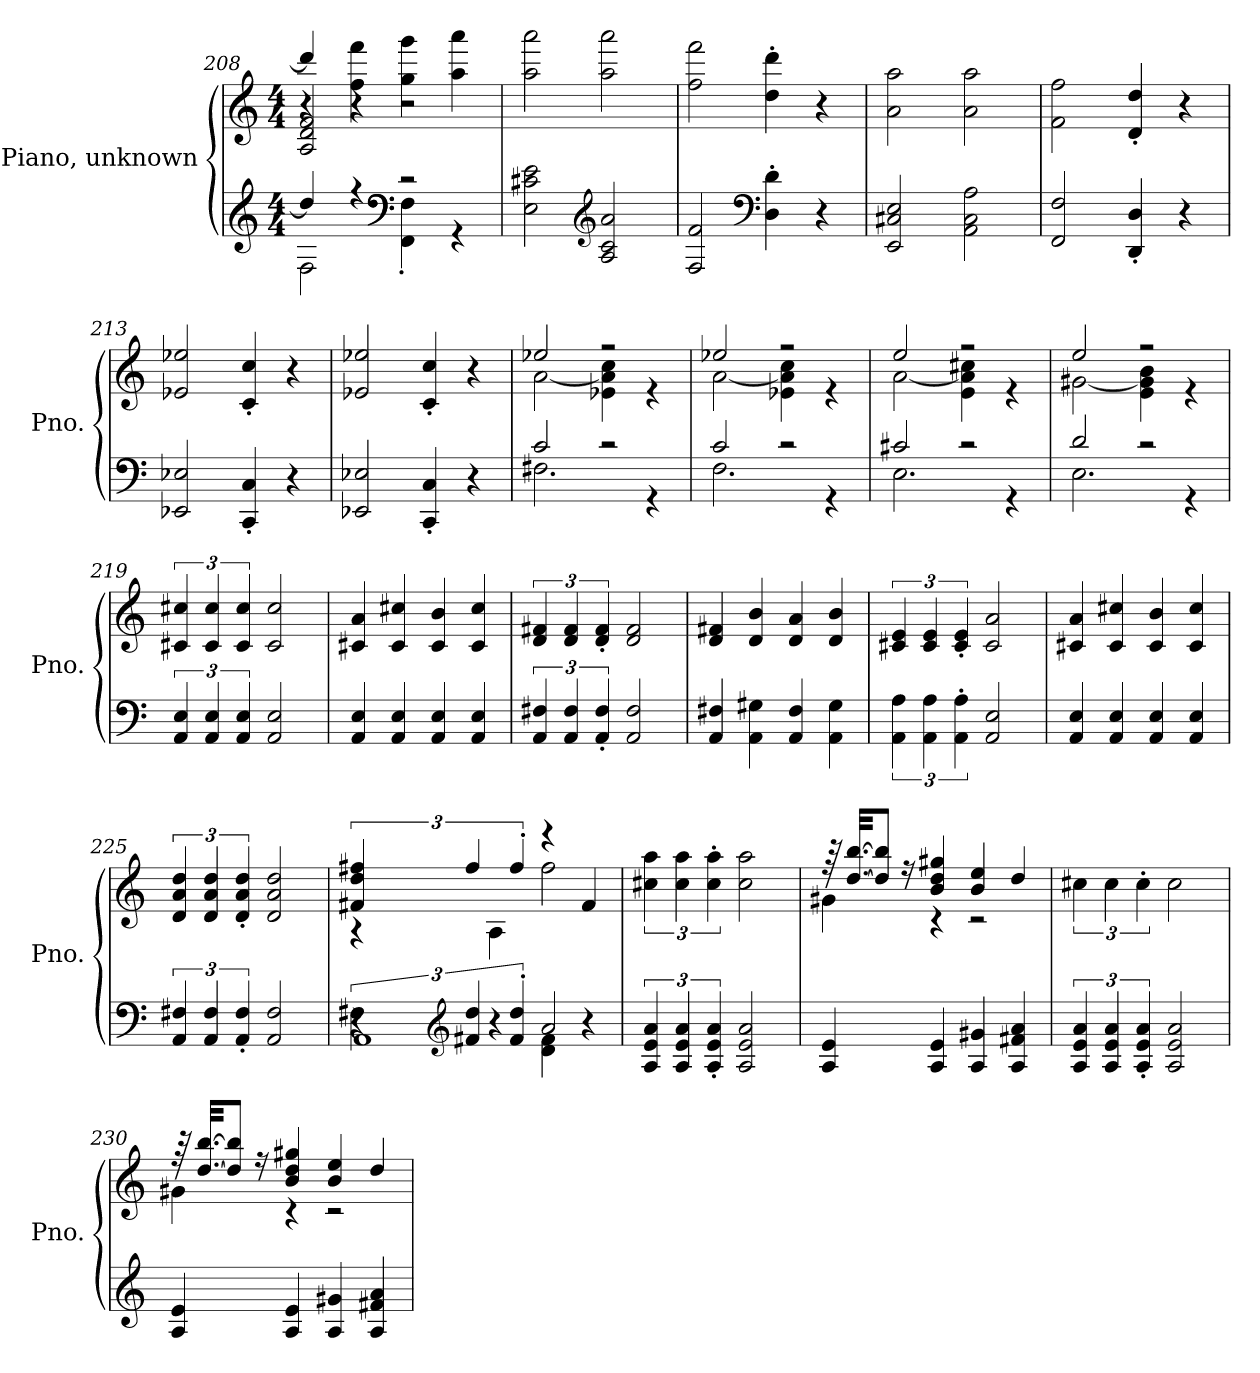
**kern	**kern
*part1	*part1
*staff2	*staff1
*I"Piano, unknown	*
*I'Pno.	*
!!LO:LB:g=z
*clefG2	*clefG2
*k[]	*k[]
*M4/4	*M4/4
=208	=208
*^	*^
*	*	*	*^
4dd/]	2F\	4ddd/]	4r	2A/ 2d/ 2f/
4r	.	4r	4ff\ 4fff\	.
*clefF4	*	*	*	*
2r	4FF\' 4F\'	2r	4gg\ 4ggg\	2r
.	4r	.	4aa\ 4aaa\	.
*v	*v	*	*	*
*	*v	*v	*v
=209	=209
2E\ 2c#X\ 2e\	2aa\ 2aaa\
*clefG2	*
2A/ 2c#/ 2a/	2aa\ 2aaa\
=210	=210
2F/ 2f/	2ff\ 2fff\
*clefF4	*
4D\' 4d\'	4dd\' 4ddd\'
4r	4r
=211	=211
2EE/ 2C#X/ 2E/	2a\ 2aa\
2AA\ 2C#\ 2A\	2a\ 2aa\
=212	=212
2FF/ 2F/	2f\ 2ff\
4DD/' 4D/'	4d/' 4dd/'
4r	4r
=213	=213
2EE-X/ 2E-X/	2e-X/ 2ee-X/
4CC/' 4C/'	4c/' 4cc/'
4r	4r
=214	=214
2EE-X/ 2E-X/	2e-X/ 2ee-X/
4CC/' 4C/'	4c/' 4cc/'
4r	4r
=215	=215
*^	*^
2c/	2.F#X\	2ee-X/	[2a\
2r	.	2r	4e-X\ 4a\] 4cc\
.	4r	.	4r
=216	=216	=216	=216
2c/	2.F\	2ee-X/	[2a\
2r	.	2r	4e-X\ 4a\] 4cc\
.	4r	.	4r
!!LO:PB:g=z	!!
=217	=217	=217	=217
2c#X/	2.E\	2ee/	[2a\
2r	.	2r	4e\ 4a\] 4cc#X\
.	4r	.	4r
=218	=218	=218	=218
2d/	2.E\	2ee/	[2g#X\
2r	.	2r	4e\ 4g#\] 4b\
.	4r	.	4r
*v	*v	*	*
*	*v	*v
=219	=219
6AA/ 6E/	6c#X/ 6cc#X/
6AA/ 6E/	6c#/ 6cc#/
6AA/ 6E/	6c#/ 6cc#/
2AA/ 2E/	2c#/ 2cc#/
=220	=220
4AA/ 4E/	4c#X/ 4a/
4AA/ 4E/	4c#/ 4cc#X/
4AA/ 4E/	4c#/ 4b/
4AA/ 4E/	4c#/ 4cc#/
=221	=221
6AA/ 6F#X/	6d/ 6f#X/
6AA/ 6F#/	6d/ 6f#/
6AA/' 6F#/'	6d/' 6f#/'
2AA/ 2F#/	2d/ 2f#/
=222	=222
4AA/ 4F#X/	4d/ 4f#X/
4AA\ 4G#X\	4d/ 4b/
4AA/ 4F#/	4d/ 4a/
4AA\ 4G#\	4d/ 4b/
=223	=223
6AA\ 6A\	6c#X/ 6e/
6AA\ 6A\	6c#/ 6e/
6AA\' 6A\'	6c#/' 6e/'
2AA/ 2E/	2c#/ 2a/
!!LO:LB:g=z
=224	=224
4AA/ 4E/	4c#X/ 4a/
4AA/ 4E/	4c#/ 4cc#X/
4AA/ 4E/	4c#/ 4b/
4AA/ 4E/	4c#/ 4cc#/
=225	=225
6AA/ 6F#X/	6d/ 6a/ 6dd/
6AA/ 6F#/	6d/ 6a/ 6dd/
6AA/' 6F#/'	6d/' 6a/' 6dd/'
2AA/ 2F#/	2d/ 2a/ 2dd/
=226	=226
*^	*^
*	*^	*	*
6r	4F#X\	1AA	6f#X/ 6dd/ 6ff#X/	4r
*clefG2	*	*	*	*
6f#X/ 6dd/	.	.	6ff#/	.
.	4r	.	.	4A\
6f#/' 6dd/'	.	.	6ff#'/	.
2a/	4d\ 4f#\	.	4r	2ff#\
.	4r	.	4f#/	.
*v	*v	*v	*	*
*	*v	*v
=227	=227
6A/ 6e/ 6a/	6cc#X\ 6aa\
6A/ 6e/ 6a/	6cc#\ 6aa\
6A/' 6e/' 6a/'	6cc#\' 6aa\'
2A/ 2e/ 2a/	2cc#\ 2aa\
=228	=228
*	*^
4A/ 4e/	64r	4g#X\
.	[32.dd/ [32.bb/KKL	.
.	8dd/] 8bb/]J	.
.	16r	.
4A/ 4e/	4b/ 4dd/ 4gg#X/	4r
4A/ 4g#X/	4b/ 4ee/	2r
4A/ 4f#X/ 4a/	4dd/	.
*	*v	*v
!!LO:LB:g=z
=229	=229
6A/ 6e/ 6a/	6cc#X\
6A/ 6e/ 6a/	6cc#\
6A/' 6e/' 6a/'	6cc#'\
2A/ 2e/ 2a/	2cc#\
=230	=230
*	*^
4A/ 4e/	64r	4g#X\
.	[32.dd/ [32.bb/KKL	.
.	8dd/] 8bb/]J	.
.	16r	.
4A/ 4e/	4b/ 4dd/ 4gg#X/	4r
4A/ 4g#X/	4b/ 4ee/	2r
4A/ 4f#X/ 4a/	4dd/	.
*	*v	*v
=	=
*-	*-
